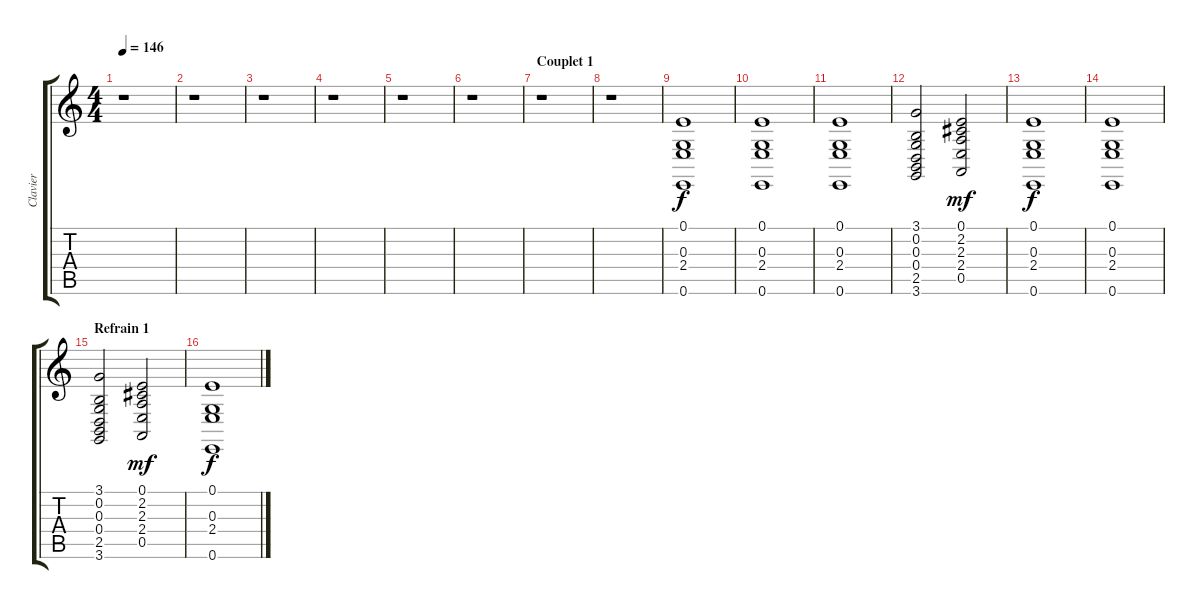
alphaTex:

\track ("Clavier" "Clavier") {instrument churchorgan}
\staff {score tabs}
\tuning (E4 B3 G3 D3 A2 E2) {hide}
\ts (4 4)
\tempo 146
\clef g2
\ks c
r.1{dy f instrument churchorgan} |
r.1 |
r.1 |
r.1 |
r.1 |
r.1 |
\section ("" "Couplet 1")
r.1 |
r.1 |
(0.1 0.3 2.4 0.6).1 |
(0.1 0.3 2.4 0.6).1 |
(0.1 0.3 2.4 0.6).1 |
(3.1 0.2 0.3 0.4 2.5 3.6).2 (0.1 2.2 2.3 2.4 0.5).2{dy mf} |
(0.1 0.3 2.4 0.6).1{dy f} |
(0.1 0.3 2.4 0.6).1 |
\section ("" "Refrain 1")
(3.1 0.2 0.3 0.4 2.5 3.6).2 (0.1 2.2 2.3 2.4 0.5).2{dy mf} |
(0.1 0.3 2.4 0.6).1{dy f}
